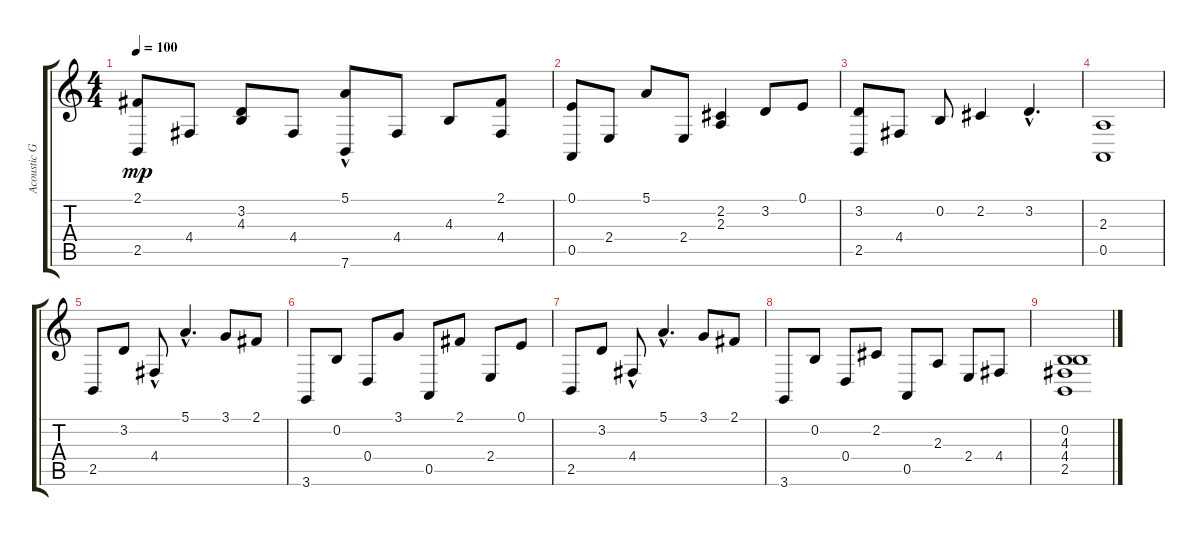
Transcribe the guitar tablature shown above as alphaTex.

\track ("Acoustic Grand Piano" "Acoustic G") {instrument acousticgrandpiano}
\staff {score tabs}
\tuning (E4 B3 G3 D3 A2 E2) {hide}
\ts (4 4)
\tempo 100
\clef g2
\ks c
(2.1 2.5).8{dy mp} 4.4.8 (3.2 4.3).8 4.4.8 (5.1{hac} 7.6).8 4.4.8 4.3.8 (2.1 4.4).8 |
(0.1 0.5).8 2.4.8 5.1.8 2.4.8 (2.2 2.3).4 3.2.8 0.1.8 |
(3.2 2.5).8 4.4.8 0.2.8 2.2.4 3.2{hac}.4{d} |
(2.3 0.5).1 |
2.5.8 3.2.8 4.4{hac}.8 5.1{hac}.4{d} 3.1.8 2.1.8 |
3.6.8 0.2.8 0.4.8 3.1.8 0.5.8 2.1.8 2.4.8 0.1.8 |
2.5.8 3.2.8 4.4{hac}.8 5.1{hac}.4{d} 3.1.8 2.1.8 |
3.6.8 0.2.8 0.4.8 2.2.8 0.5.8 2.3.8 2.4.8 4.4.8 |
(0.2 4.3 4.4 2.5).1
